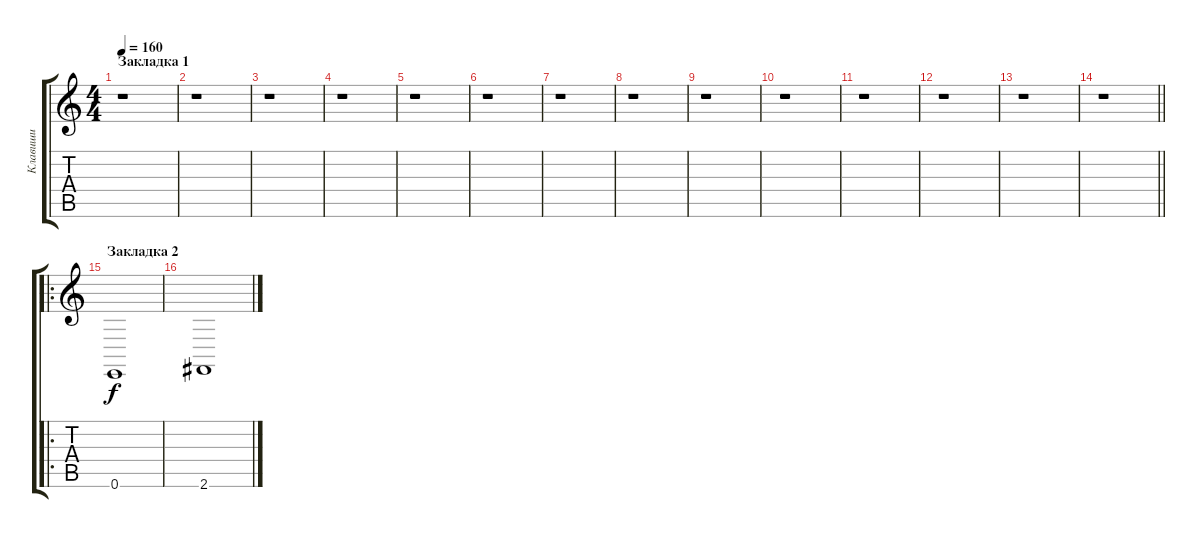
\track ("Клавиши" "Клавиши") {instrument choiraahs}
\staff {score tabs}
\tuning (E4 B3 G3 D3 A2 E2) {hide}
\ts (4 4)
\section ("" "Закладка 1")
\tempo 160
\clef g2
\ks c
r.1{dy f instrument choiraahs} |
r.1 |
r.1 |
r.1 |
r.1 |
r.1 |
r.1 |
r.1 |
r.1 |
r.1 |
r.1 |
r.1 |
r.1 |
\barLineRight lightlight
r.1 |
\ro
\section ("" "Закладка 2")
0.6.1 |
2.6.1
